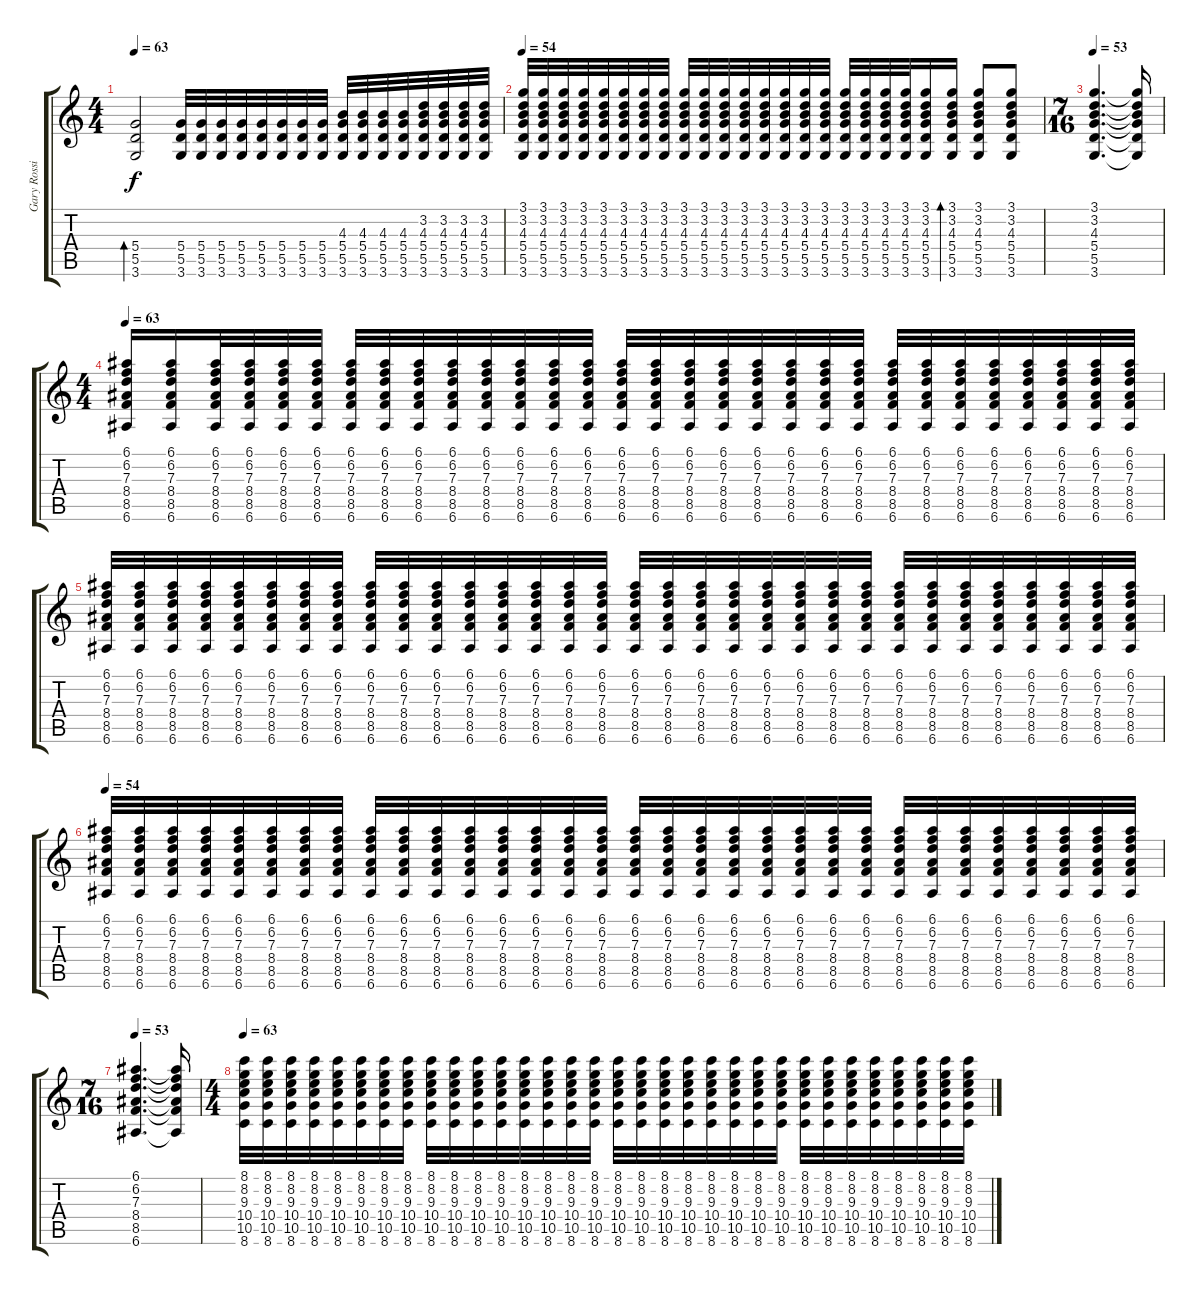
\track ("Gary Rossington (slide/rhythm guitar)" "Gary Rossi") {instrument overdrivenguitar}
\staff {score tabs}
\tuning (E4 B3 G3 D3 A2 E2) {hide}
\ts (4 4)
\tempo 63
\clef g2
\ks c
(5.4 5.5 3.6).2{bd 60 dy f} (5.4 5.5 3.6).32 (5.4 5.5 3.6).32 (5.4 5.5 3.6).32 (5.4 5.5 3.6).32 (5.4 5.5 3.6).32 (5.4 5.5 3.6).32 (5.4 5.5 3.6).32 (5.4 5.5 3.6).32 (4.3 5.4 5.5 3.6).32 (4.3 5.4 5.5 3.6).32 (4.3 5.4 5.5 3.6).32 (4.3 5.4 5.5 3.6).32 (3.2 4.3 5.4 5.5 3.6).32 (3.2 4.3 5.4 5.5 3.6).32 (3.2 4.3 5.4 5.5 3.6).32 (3.2 4.3 5.4 5.5 3.6).32 |
\tempo 54
(3.1 3.2 4.3 5.4 5.5 3.6).32 (3.1 3.2 4.3 5.4 5.5 3.6).32 (3.1 3.2 4.3 5.4 5.5 3.6).32 (3.1 3.2 4.3 5.4 5.5 3.6).32 (3.1 3.2 4.3 5.4 5.5 3.6).32 (3.1 3.2 4.3 5.4 5.5 3.6).32 (3.1 3.2 4.3 5.4 5.5 3.6).32 (3.1 3.2 4.3 5.4 5.5 3.6).32 (3.1 3.2 4.3 5.4 5.5 3.6).32 (3.1 3.2 4.3 5.4 5.5 3.6).32 (3.1 3.2 4.3 5.4 5.5 3.6).32 (3.1 3.2 4.3 5.4 5.5 3.6).32 (3.1 3.2 4.3 5.4 5.5 3.6).32 (3.1 3.2 4.3 5.4 5.5 3.6).32 (3.1 3.2 4.3 5.4 5.5 3.6).32 (3.1 3.2 4.3 5.4 5.5 3.6).32 (3.1 3.2 4.3 5.4 5.5 3.6).32 (3.1 3.2 4.3 5.4 5.5 3.6).32 (3.1 3.2 4.3 5.4 5.5 3.6).32 (3.1 3.2 4.3 5.4 5.5 3.6).32 (3.1 3.2 4.3 5.4 5.5 3.6).16 (3.1 3.2 4.3 5.4 5.5 3.6).16{bd 60} (3.1 3.2 4.3 5.4 5.5 3.6).8 (3.1 3.2 4.3 5.4 5.5 3.6).8 |
\ts (7 16)
\tempo 53
(3.1 3.2 4.3 5.4 5.5 3.6).4{d} (3.1{t} 3.2{t} 4.3{t} 5.4{t} 5.5{t} 3.6{t}).16 |
\ts (4 4)
\tempo 63
(6.1 6.2 7.3 8.4 8.5 6.6).16 (6.1 6.2 7.3 8.4 8.5 6.6).16 (6.1 6.2 7.3 8.4 8.5 6.6).32 (6.1 6.2 7.3 8.4 8.5 6.6).32 (6.1 6.2 7.3 8.4 8.5 6.6).32 (6.1 6.2 7.3 8.4 8.5 6.6).32 (6.1 6.2 7.3 8.4 8.5 6.6).32 (6.1 6.2 7.3 8.4 8.5 6.6).32 (6.1 6.2 7.3 8.4 8.5 6.6).32 (6.1 6.2 7.3 8.4 8.5 6.6).32 (6.1 6.2 7.3 8.4 8.5 6.6).32 (6.1 6.2 7.3 8.4 8.5 6.6).32 (6.1 6.2 7.3 8.4 8.5 6.6).32 (6.1 6.2 7.3 8.4 8.5 6.6).32 (6.1 6.2 7.3 8.4 8.5 6.6).32 (6.1 6.2 7.3 8.4 8.5 6.6).32 (6.1 6.2 7.3 8.4 8.5 6.6).32 (6.1 6.2 7.3 8.4 8.5 6.6).32 (6.1 6.2 7.3 8.4 8.5 6.6).32 (6.1 6.2 7.3 8.4 8.5 6.6).32 (6.1 6.2 7.3 8.4 8.5 6.6).32 (6.1 6.2 7.3 8.4 8.5 6.6).32 (6.1 6.2 7.3 8.4 8.5 6.6).32 (6.1 6.2 7.3 8.4 8.5 6.6).32 (6.1 6.2 7.3 8.4 8.5 6.6).32 (6.1 6.2 7.3 8.4 8.5 6.6).32 (6.1 6.2 7.3 8.4 8.5 6.6).32 (6.1 6.2 7.3 8.4 8.5 6.6).32 (6.1 6.2 7.3 8.4 8.5 6.6).32 (6.1 6.2 7.3 8.4 8.5 6.6).32 |
(6.1 6.2 7.3 8.4 8.5 6.6).32 (6.1 6.2 7.3 8.4 8.5 6.6).32 (6.1 6.2 7.3 8.4 8.5 6.6).32 (6.1 6.2 7.3 8.4 8.5 6.6).32 (6.1 6.2 7.3 8.4 8.5 6.6).32 (6.1 6.2 7.3 8.4 8.5 6.6).32 (6.1 6.2 7.3 8.4 8.5 6.6).32 (6.1 6.2 7.3 8.4 8.5 6.6).32 (6.1 6.2 7.3 8.4 8.5 6.6).32 (6.1 6.2 7.3 8.4 8.5 6.6).32 (6.1 6.2 7.3 8.4 8.5 6.6).32 (6.1 6.2 7.3 8.4 8.5 6.6).32 (6.1 6.2 7.3 8.4 8.5 6.6).32 (6.1 6.2 7.3 8.4 8.5 6.6).32 (6.1 6.2 7.3 8.4 8.5 6.6).32 (6.1 6.2 7.3 8.4 8.5 6.6).32 (6.1 6.2 7.3 8.4 8.5 6.6).32 (6.1 6.2 7.3 8.4 8.5 6.6).32 (6.1 6.2 7.3 8.4 8.5 6.6).32 (6.1 6.2 7.3 8.4 8.5 6.6).32 (6.1 6.2 7.3 8.4 8.5 6.6).32 (6.1 6.2 7.3 8.4 8.5 6.6).32 (6.1 6.2 7.3 8.4 8.5 6.6).32 (6.1 6.2 7.3 8.4 8.5 6.6).32 (6.1 6.2 7.3 8.4 8.5 6.6).32 (6.1 6.2 7.3 8.4 8.5 6.6).32 (6.1 6.2 7.3 8.4 8.5 6.6).32 (6.1 6.2 7.3 8.4 8.5 6.6).32 (6.1 6.2 7.3 8.4 8.5 6.6).32 (6.1 6.2 7.3 8.4 8.5 6.6).32 (6.1 6.2 7.3 8.4 8.5 6.6).32 (6.1 6.2 7.3 8.4 8.5 6.6).32 |
\tempo 54
(6.1 6.2 7.3 8.4 8.5 6.6).32 (6.1 6.2 7.3 8.4 8.5 6.6).32 (6.1 6.2 7.3 8.4 8.5 6.6).32 (6.1 6.2 7.3 8.4 8.5 6.6).32 (6.1 6.2 7.3 8.4 8.5 6.6).32 (6.1 6.2 7.3 8.4 8.5 6.6).32 (6.1 6.2 7.3 8.4 8.5 6.6).32 (6.1 6.2 7.3 8.4 8.5 6.6).32 (6.1 6.2 7.3 8.4 8.5 6.6).32 (6.1 6.2 7.3 8.4 8.5 6.6).32 (6.1 6.2 7.3 8.4 8.5 6.6).32 (6.1 6.2 7.3 8.4 8.5 6.6).32 (6.1 6.2 7.3 8.4 8.5 6.6).32 (6.1 6.2 7.3 8.4 8.5 6.6).32 (6.1 6.2 7.3 8.4 8.5 6.6).32 (6.1 6.2 7.3 8.4 8.5 6.6).32 (6.1 6.2 7.3 8.4 8.5 6.6).32 (6.1 6.2 7.3 8.4 8.5 6.6).32 (6.1 6.2 7.3 8.4 8.5 6.6).32 (6.1 6.2 7.3 8.4 8.5 6.6).32 (6.1 6.2 7.3 8.4 8.5 6.6).32 (6.1 6.2 7.3 8.4 8.5 6.6).32 (6.1 6.2 7.3 8.4 8.5 6.6).32 (6.1 6.2 7.3 8.4 8.5 6.6).32 (6.1 6.2 7.3 8.4 8.5 6.6).32 (6.1 6.2 7.3 8.4 8.5 6.6).32 (6.1 6.2 7.3 8.4 8.5 6.6).32 (6.1 6.2 7.3 8.4 8.5 6.6).32 (6.1 6.2 7.3 8.4 8.5 6.6).32 (6.1 6.2 7.3 8.4 8.5 6.6).32 (6.1 6.2 7.3 8.4 8.5 6.6).32 (6.1 6.2 7.3 8.4 8.5 6.6).32 |
\ts (7 16)
\tempo 53
(6.1 6.2 7.3 8.4 8.5 6.6).4{d} (6.1{t} 6.2{t} 7.3{t} 8.4{t} 8.5{t} 6.6{t}).16 |
\ts (4 4)
\tempo 63
(8.1 8.2 9.3 10.4 10.5 8.6).32 (8.1 8.2 9.3 10.4 10.5 8.6).32 (8.1 8.2 9.3 10.4 10.5 8.6).32 (8.1 8.2 9.3 10.4 10.5 8.6).32 (8.1 8.2 9.3 10.4 10.5 8.6).32 (8.1 8.2 9.3 10.4 10.5 8.6).32 (8.1 8.2 9.3 10.4 10.5 8.6).32 (8.1 8.2 9.3 10.4 10.5 8.6).32 (8.1 8.2 9.3 10.4 10.5 8.6).32 (8.1 8.2 9.3 10.4 10.5 8.6).32 (8.1 8.2 9.3 10.4 10.5 8.6).32 (8.1 8.2 9.3 10.4 10.5 8.6).32 (8.1 8.2 9.3 10.4 10.5 8.6).32 (8.1 8.2 9.3 10.4 10.5 8.6).32 (8.1 8.2 9.3 10.4 10.5 8.6).32 (8.1 8.2 9.3 10.4 10.5 8.6).32 (8.1 8.2 9.3 10.4 10.5 8.6).32 (8.1 8.2 9.3 10.4 10.5 8.6).32 (8.1 8.2 9.3 10.4 10.5 8.6).32 (8.1 8.2 9.3 10.4 10.5 8.6).32 (8.1 8.2 9.3 10.4 10.5 8.6).32 (8.1 8.2 9.3 10.4 10.5 8.6).32 (8.1 8.2 9.3 10.4 10.5 8.6).32 (8.1 8.2 9.3 10.4 10.5 8.6).32 (8.1 8.2 9.3 10.4 10.5 8.6).32 (8.1 8.2 9.3 10.4 10.5 8.6).32 (8.1 8.2 9.3 10.4 10.5 8.6).32 (8.1 8.2 9.3 10.4 10.5 8.6).32 (8.1 8.2 9.3 10.4 10.5 8.6).32 (8.1 8.2 9.3 10.4 10.5 8.6).32 (8.1 8.2 9.3 10.4 10.5 8.6).32 (8.1 8.2 9.3 10.4 10.5 8.6).32
